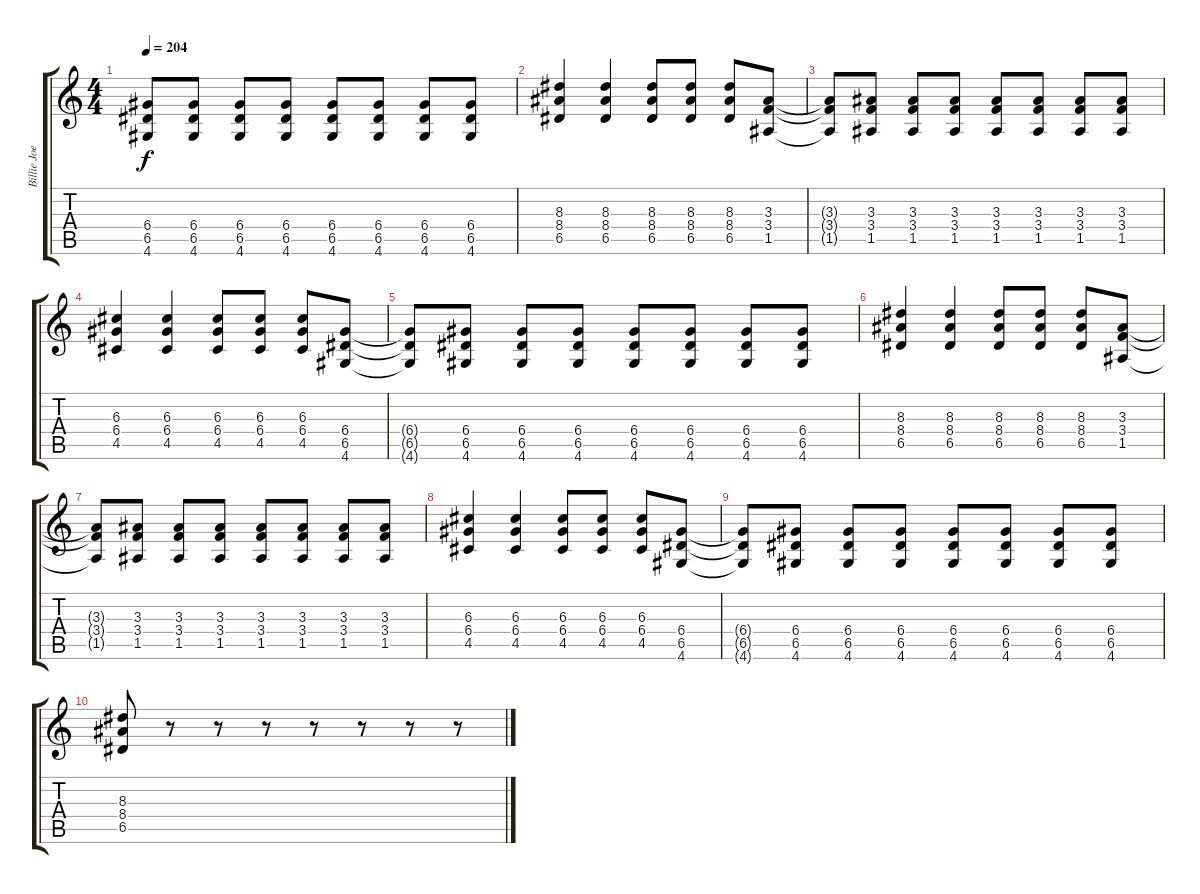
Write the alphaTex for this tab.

\track ("Billie Joe - Studio Guitar" "Billie Joe") {instrument overdrivenguitar}
\staff {score tabs}
\tuning (E4 B3 G3 D3 A2 E2) {hide}
\ts (4 4)
\tempo 204
\clef g2
\ks c
(6.4{t} 6.5{t} 4.6{t}).8{dy f} (6.4 6.5 4.6).8 (6.4 6.5 4.6).8 (6.4 6.5 4.6).8 (6.4 6.5 4.6).8 (6.4 6.5 4.6).8 (6.4 6.5 4.6).8 (6.4 6.5 4.6).8 |
(8.3 8.4 6.5).4 (8.3 8.4 6.5).4 (8.3 8.4 6.5).8 (8.3 8.4 6.5).8 (8.3 8.4 6.5).8 (3.3 3.4 1.5).8 |
(3.3{t} 3.4{t} 1.5{t}).8 (3.3 3.4 1.5).8 (3.3 3.4 1.5).8 (3.3 3.4 1.5).8 (3.3 3.4 1.5).8 (3.3 3.4 1.5).8 (3.3 3.4 1.5).8 (3.3 3.4 1.5).8 |
(6.3 6.4 4.5).4 (6.3 6.4 4.5).4 (6.3 6.4 4.5).8 (6.3 6.4 4.5).8 (6.3 6.4 4.5).8 (6.4 6.5 4.6).8 |
(6.4{t} 6.5{t} 4.6{t}).8 (6.4 6.5 4.6).8 (6.4 6.5 4.6).8 (6.4 6.5 4.6).8 (6.4 6.5 4.6).8 (6.4 6.5 4.6).8 (6.4 6.5 4.6).8 (6.4 6.5 4.6).8 |
(8.3 8.4 6.5).4 (8.3 8.4 6.5).4 (8.3 8.4 6.5).8 (8.3 8.4 6.5).8 (8.3 8.4 6.5).8 (3.3 3.4 1.5).8 |
(3.3{t} 3.4{t} 1.5{t}).8 (3.3 3.4 1.5).8 (3.3 3.4 1.5).8 (3.3 3.4 1.5).8 (3.3 3.4 1.5).8 (3.3 3.4 1.5).8 (3.3 3.4 1.5).8 (3.3 3.4 1.5).8 |
(6.3 6.4 4.5).4 (6.3 6.4 4.5).4 (6.3 6.4 4.5).8 (6.3 6.4 4.5).8 (6.3 6.4 4.5).8 (6.4 6.5 4.6).8 |
(6.4{t} 6.5{t} 4.6{t}).8 (6.4 6.5 4.6).8 (6.4 6.5 4.6).8 (6.4 6.5 4.6).8 (6.4 6.5 4.6).8 (6.4 6.5 4.6).8 (6.4 6.5 4.6).8 (6.4 6.5 4.6).8 |
(8.3 8.4 6.5).8 r.8 r.8 r.8 r.8 r.8 r.8 r.8
